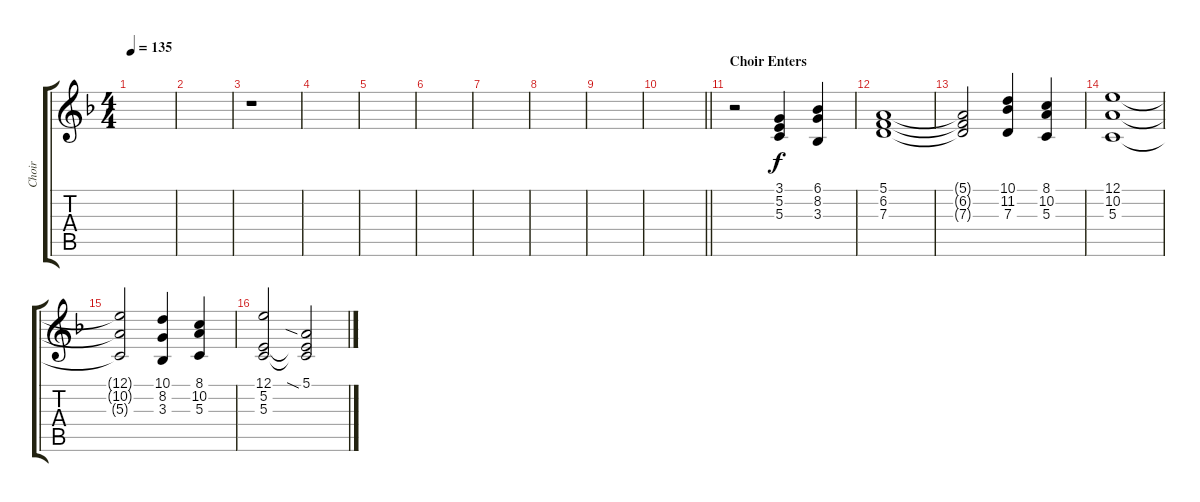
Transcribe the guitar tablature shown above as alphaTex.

\track ("Choir" "Choir") {instrument choiraahs}
\staff {score tabs}
\tuning (E4 B3 G3 D3 A2 D2) {hide}
\ts (4 4)
\tempo 135
\clef g2
\ks dminor
|
|
r.1 |
|
|
|
|
|
|
\barLineRight lightlight
|
\section ("" "Choir Enters")
r.2 (3.1 5.2 5.3).4 (6.1 8.2 3.3).4 |
(5.1 6.2 7.3).1 |
(5.1{t} 6.2{t} 7.3{t}).2 (10.1 11.2 7.3).4 (8.1 10.2 5.3).4 |
(12.1 10.2 5.3).1 |
(12.1{t} 10.2{t} 5.3{t}).2 (10.1 8.2 3.3).4 (8.1 10.2 5.3).4 |
(12.1 5.2 5.3).2 (5.1{sia} 5.2{t} 5.3{t}).2
